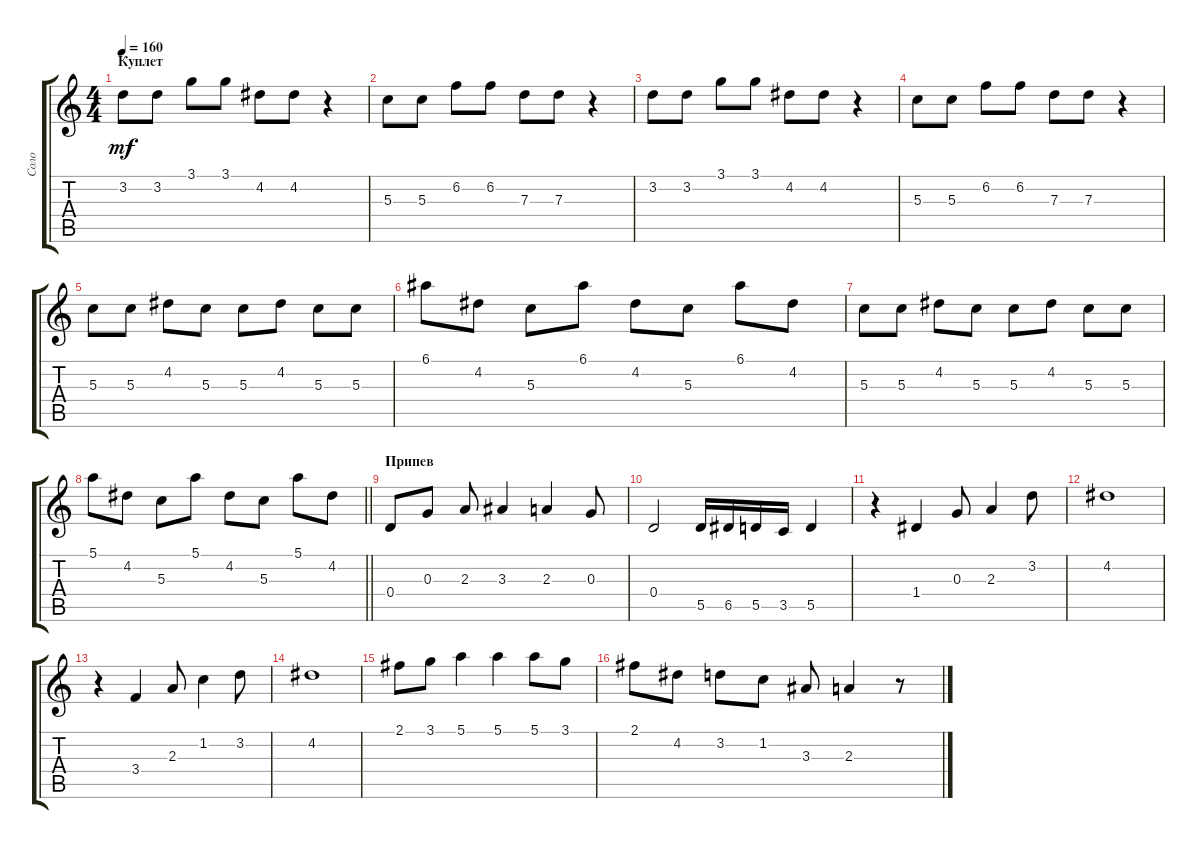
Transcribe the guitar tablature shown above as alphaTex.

\track ("Соло" "Соло") {instrument overdrivenguitar}
\staff {score tabs}
\tuning (E4 B3 G3 D3 A2 E2) {hide}
\ts (4 4)
\section ("" "Куплет")
\tempo 160
\clef g2
\ks c
3.2.8{dy mf} 3.2.8 3.1.8 3.1.8 4.2.8 4.2.8 r.4 |
5.3.8 5.3.8 6.2.8 6.2.8 7.3.8 7.3.8 r.4 |
3.2.8 3.2.8 3.1.8 3.1.8 4.2.8 4.2.8 r.4 |
5.3.8 5.3.8 6.2.8 6.2.8 7.3.8 7.3.8 r.4 |
5.3.8 5.3.8 4.2.8 5.3.8 5.3.8 4.2.8 5.3.8 5.3.8 |
6.1.8 4.2.8 5.3.8 6.1.8 4.2.8 5.3.8 6.1.8 4.2.8 |
5.3.8 5.3.8 4.2.8 5.3.8 5.3.8 4.2.8 5.3.8 5.3.8 |
\barLineRight lightlight
5.1.8 4.2.8 5.3.8 5.1.8 4.2.8 5.3.8 5.1.8 4.2.8 |
\section ("" "Припев")
0.4.8{instrument overdrivenguitar} 0.3.8 2.3.8 3.3.4 2.3.4 0.3.8 |
0.4.2 5.5.16 6.5.16 5.5.16 3.5.16 5.5.4 |
r.4 1.4.4 0.3.8 2.3.4 3.2.8 |
4.2.1 |
r.4 3.4.4 2.3.8 1.2.4 3.2.8 |
4.2.1 |
2.1.8 3.1.8 5.1.4 5.1.4 5.1.8 3.1.8 |
2.1.8 4.2.8 3.2.8 1.2.8 3.3.8 2.3.4 r.8
